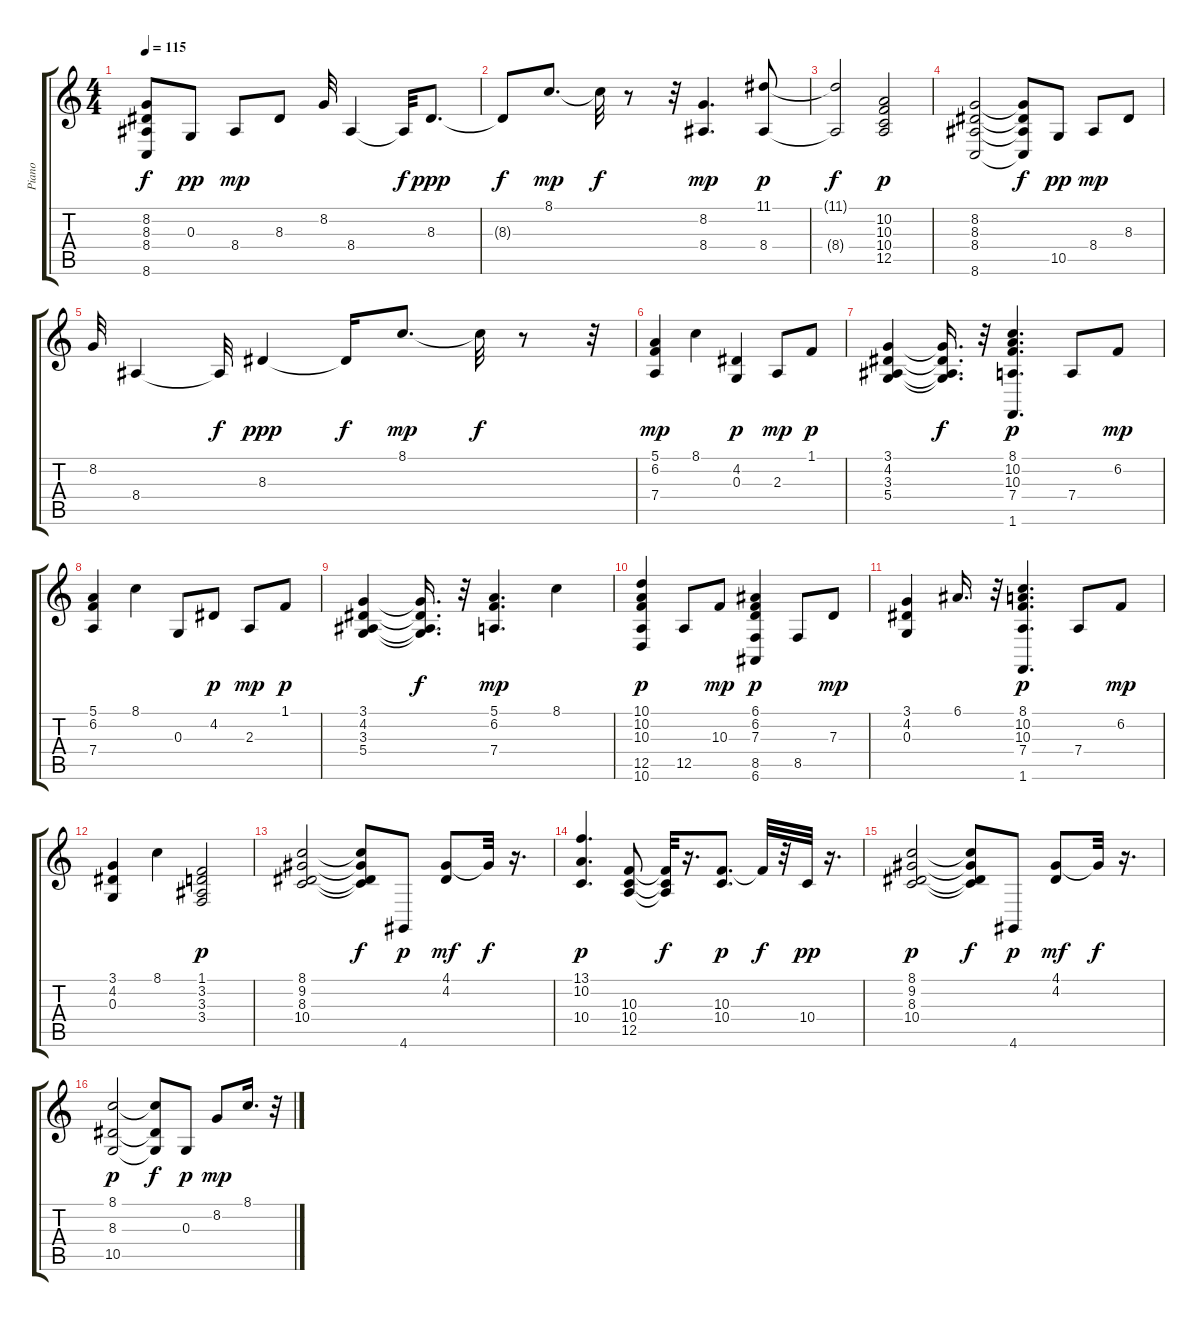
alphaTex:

\track ("Piano" "Piano") {instrument electricpiano1}
\staff {score tabs}
\tuning (E4 B3 G3 D3 A2 E2) {hide}
\ts (4 4)
\tempo 115
\clef g2
\ks c
(8.2{t} 8.3{t} 8.4{t} 8.6{t}).8{dy f} 0.3.8{dy pp} 8.4.8{dy mp} 8.3.8 8.2.32 8.4.4 8.4{t}.32{dy f} 8.3.8{d dy ppp} |
8.3{t}.8{dy f} 8.1.8{d dy mp} 8.1{t}.32{dy f} r.8 r.32 (8.2 8.4).4{d dy mp} (11.1 8.4).8{dy p} |
(11.1{t} 8.4{t}).2{dy f} (10.2 10.3 10.4 12.5).2{dy p} |
(8.2 8.3 8.4 8.6).2 (8.2{t} 8.3{t} 8.4{t} 8.6{t}).8{dy f} 10.5.8{dy pp} 8.4.8{dy mp} 8.3.8 |
8.2.32 8.4.4 8.4{t}.32{dy f} 8.3.4{dy ppp} 8.3{t}.16{dy f} 8.1.8{d dy mp} 8.1{t}.32{dy f} r.8 r.32 |
(5.1 6.2 7.4).4{dy mp} 8.1.4 (4.2 0.3).4{dy p} 2.3.8{dy mp} 1.1.8{dy p} |
(3.1 4.2 3.3 5.4).4 (3.1{t} 4.2{t} 3.3{t} 5.4{t}).16{d dy f} r.32 (8.1 10.2 10.3 7.4 1.6).4{d dy p} 7.4.8 6.2.8{dy mp} |
(5.1 6.2 7.4).4 8.1.4 0.3.8 4.2.8{dy p} 2.3.8{dy mp} 1.1.8{dy p} |
(3.1 4.2 3.3 5.4).4 (3.1{t} 4.2{t} 3.3{t} 5.4{t}).16{d dy f} r.32 (5.1 6.2 7.4).4{d dy mp} 8.1.4 |
(10.1 10.2 10.3 12.5 10.6).4{dy p} 12.5.8 10.3.8{dy mp} (6.1 6.2 7.3 8.5 6.6).4{dy p} 8.5.8 7.3.8{dy mp} |
(3.1 4.2 0.3).4 6.1.16{d} r.32 (8.1 10.2 10.3 7.4 1.6).4{d dy p} 7.4.8 6.2.8{dy mp} |
(3.1 4.2 0.3).4 8.1.4 (1.1 3.2 3.3 3.4).2{dy p} |
(8.1 9.2 8.3 10.4).2 (8.1{t} 9.2{t} 8.3{t} 10.4{t}).8{dy f} 4.6.8{dy p} (4.1 4.2).8{dy mf} 4.1{t}.32{dy f} r.16{d} |
(13.1 10.2 10.4).4{d dy p} (10.3 10.4 12.5).8 (10.3{t} 10.4{t} 12.5{t}).32{dy f} r.16{d} (10.3 10.4).8{d dy p} 10.3{t}.32{dy f} r.32 10.4.32{dy pp} r.16{d} |
(8.1 9.2 8.3 10.4).2{dy p} (8.1{t} 9.2{t} 8.3{t} 10.4{t}).8{dy f} 4.6.8{dy p} (4.1 4.2).8{dy mf} 4.1{t}.32{dy f} r.16{d} |
(8.1 8.3 10.5).2{dy p} (8.1{t} 8.3{t} 10.5{t}).8{dy f} 0.3.8{dy p} 8.2.8{dy mp} 8.1.16{d} r.32
